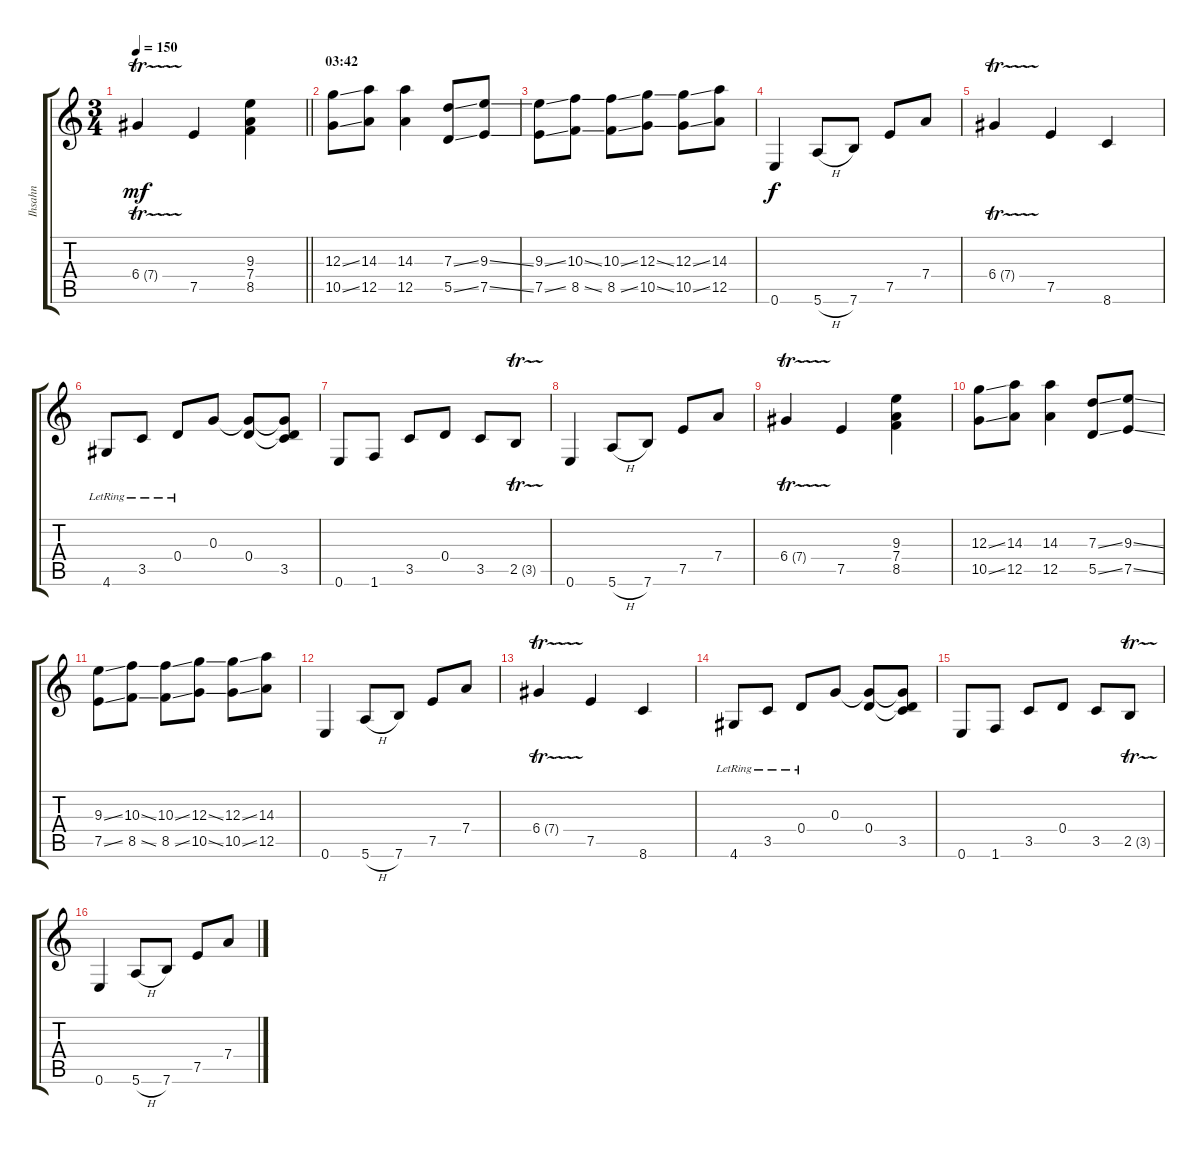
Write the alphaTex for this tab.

\track ("Ihsahn" "Ihsahn") {instrument overdrivenguitar}
\staff {score tabs}
\tuning (E4 B3 G3 D3 A2 E2) {hide}
\ts (3 4)
\tempo 150
\clef g2
\barLineRight lightlight
\ks c
6.4{tr (7 16)}.4{dy mf} 7.5.4 (9.3 7.4 8.5).4 |
\section ("" "03:42")
(12.3{ss} 10.5{ss}).8 (14.3 12.5).8 (14.3 12.5).4 (7.3{ss} 5.5{ss}).8 (9.3{ss} 7.5{ss}).8 |
(9.3{ss} 7.5{ss}).8 (10.3{ss} 8.5{ss}).8 (10.3{ss} 8.5{ss}).8 (12.3{ss} 10.5{ss}).8 (12.3{ss} 10.5{ss}).8 (14.3 12.5).8 |
0.6.4{dy f} 5.6{h}.8 7.6.8 7.5.8 7.4.8 |
6.4{tr (7 16)}.4 7.5.4 8.6.4 |
4.6{lr}.8 3.5{lr}.8 0.4{lr}.8 0.3.8 (0.3{t} 0.4).8 (0.3{t} 0.4{t} 3.5).8 |
0.6.8 1.6.8 3.5.8 0.4.8 3.5.8 2.5{tr (3 16)}.8 |
0.6.4 5.6{h}.8 7.6.8 7.5.8 7.4.8 |
6.4{tr (7 16)}.4 7.5.4 (9.3 7.4 8.5).4 |
(12.3{ss} 10.5{ss}).8 (14.3 12.5).8 (14.3 12.5).4 (7.3{ss} 5.5{ss}).8 (9.3{ss} 7.5{ss}).8 |
(9.3{ss} 7.5{ss}).8 (10.3{ss} 8.5{ss}).8 (10.3{ss} 8.5{ss}).8 (12.3{ss} 10.5{ss}).8 (12.3{ss} 10.5{ss}).8 (14.3 12.5).8 |
0.6.4 5.6{h}.8 7.6.8 7.5.8 7.4.8 |
6.4{tr (7 16)}.4 7.5.4 8.6.4 |
4.6{lr}.8 3.5{lr}.8 0.4{lr}.8 0.3.8 (0.3{t} 0.4).8 (0.3{t} 0.4{t} 3.5).8 |
0.6.8 1.6.8 3.5.8 0.4.8 3.5.8 2.5{tr (3 16)}.8 |
0.6.4 5.6{h}.8 7.6.8 7.5.8 7.4.8
